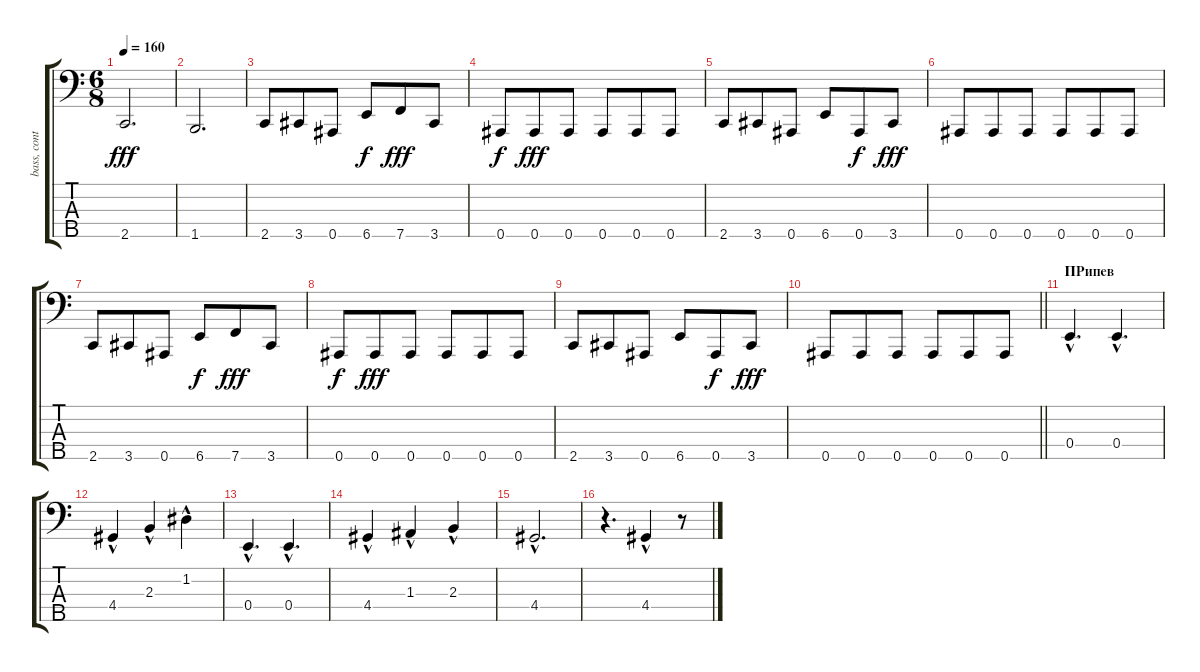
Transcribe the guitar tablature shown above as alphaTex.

\track ("bass, contrabass" "bass, cont") {instrument electricbasspick}
\staff {score tabs}
\tuning (G2 D2 A1 E1 Bb0) {hide}
\ts (6 8)
\tempo 160
\clef f4
\ks c
2.5.2{d dy fff} |
1.5.2{d} |
2.5.8 3.5.8 0.5.8 6.5.8{dy f} 7.5.8{dy fff} 3.5.8 |
0.5.8{dy f} 0.5.8{dy fff} 0.5.8 0.5.8 0.5.8 0.5.8 |
2.5.8 3.5.8 0.5.8 6.5.8 0.5.8{dy f} 3.5.8{dy fff} |
0.5.8 0.5.8 0.5.8 0.5.8 0.5.8 0.5.8 |
2.5.8 3.5.8 0.5.8 6.5.8{dy f} 7.5.8{dy fff} 3.5.8 |
0.5.8{dy f} 0.5.8{dy fff} 0.5.8 0.5.8 0.5.8 0.5.8 |
2.5.8 3.5.8 0.5.8 6.5.8 0.5.8{dy f} 3.5.8{dy fff} |
\barLineRight lightlight
0.5.8 0.5.8 0.5.8 0.5.8 0.5.8 0.5.8 |
\section ("" "ПРипев")
0.4{hac}.4{d} 0.4{hac}.4{d} |
4.4{hac}.4 2.3{hac}.4 1.2{hac}.4 |
0.4{hac}.4{d} 0.4{hac}.4{d} |
4.4{hac}.4 1.3{hac}.4 2.3{hac}.4 |
4.4{hac}.2{d} |
r.4{d} 4.4{hac}.4 r.8
